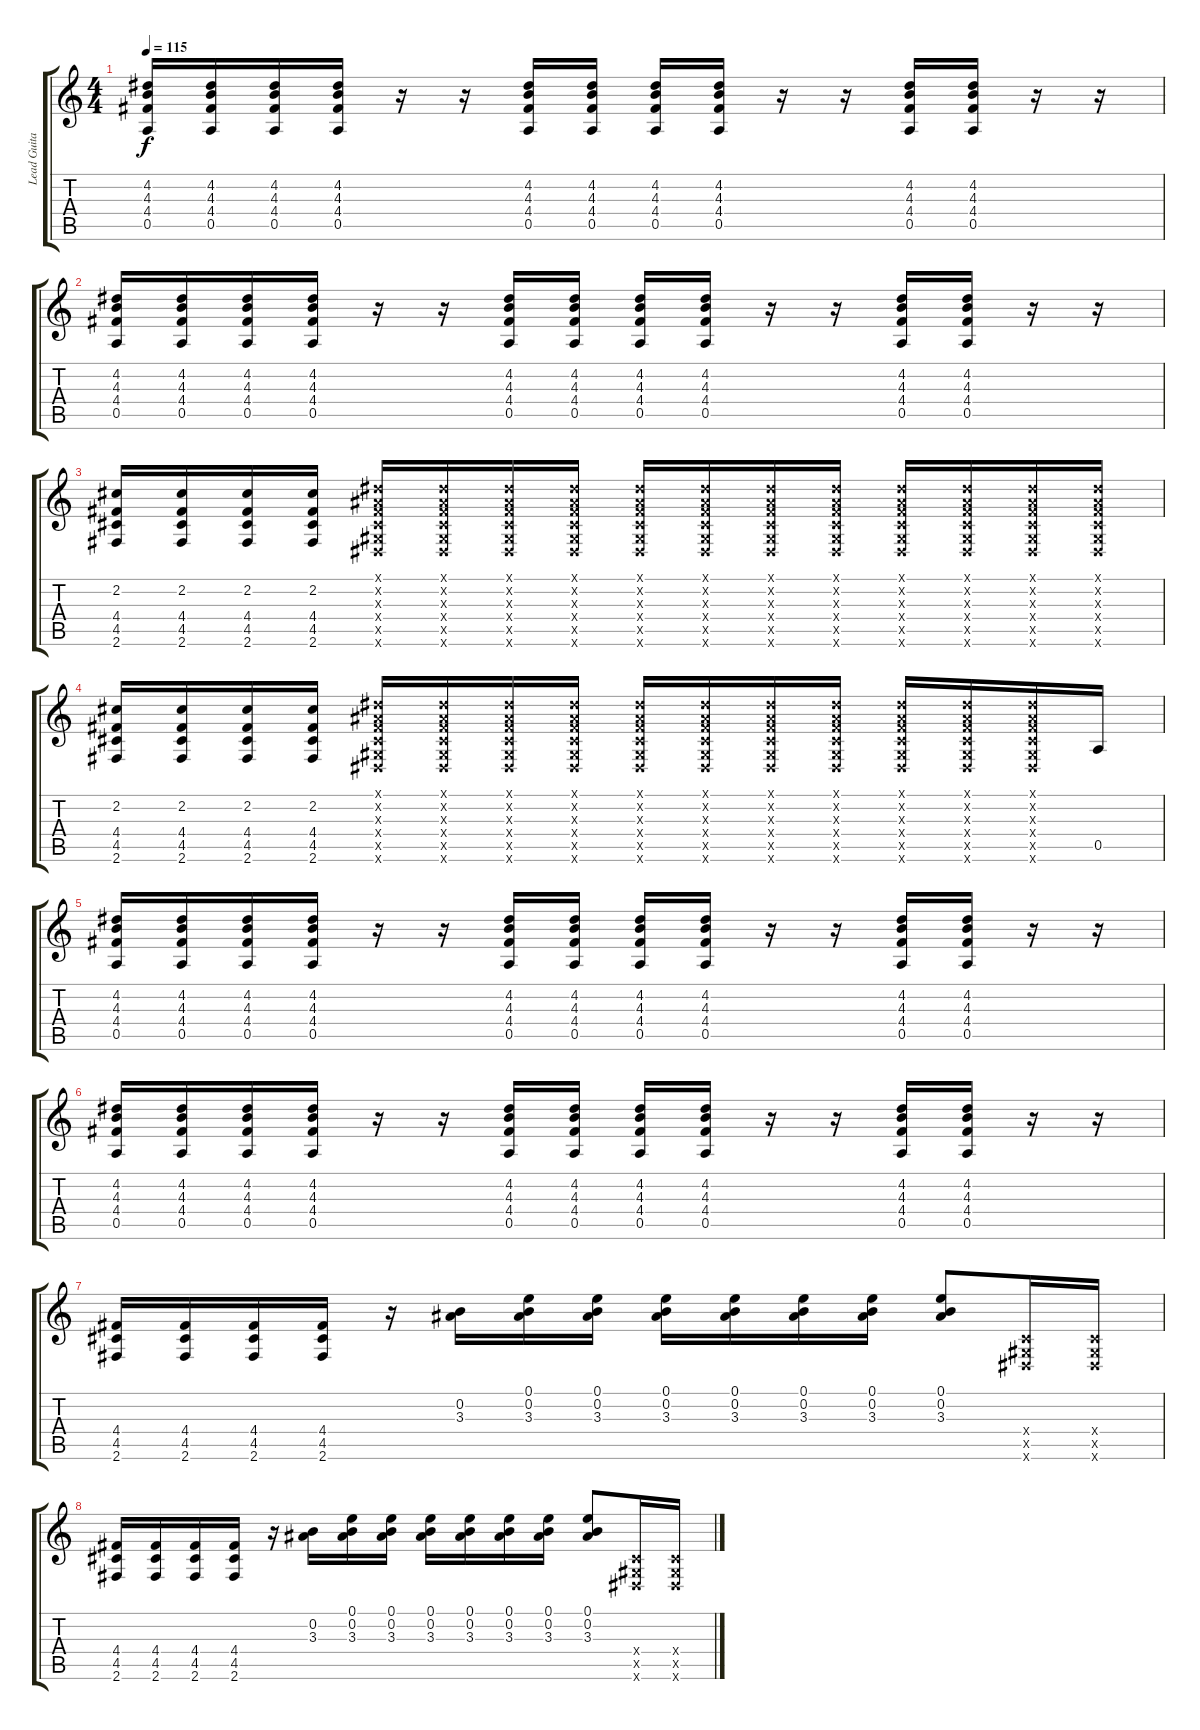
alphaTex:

\track ("Lead Guitar" "Lead Guita") {instrument overdrivenguitar}
\staff {score tabs}
\tuning (E4 B3 G3 D3 A2 E2) {hide}
\ts (4 4)
\tempo 115
\clef g2
\ks c
(4.2 4.3 4.4 0.5).16{dy f} (4.2 4.3 4.4 0.5).16 (4.2 4.3 4.4 0.5).16 (4.2 4.3 4.4 0.5).16 r.16 r.16 (4.2 4.3 4.4 0.5).16 (4.2 4.3 4.4 0.5).16 (4.2 4.3 4.4 0.5).16 (4.2 4.3 4.4 0.5).16 r.16 r.16 (4.2 4.3 4.4 0.5).16 (4.2 4.3 4.4 0.5).16 r.16 r.16 |
(4.2 4.3 4.4 0.5).16 (4.2 4.3 4.4 0.5).16 (4.2 4.3 4.4 0.5).16 (4.2 4.3 4.4 0.5).16 r.16 r.16 (4.2 4.3 4.4 0.5).16 (4.2 4.3 4.4 0.5).16 (4.2 4.3 4.4 0.5).16 (4.2 4.3 4.4 0.5).16 r.16 r.16 (4.2 4.3 4.4 0.5).16 (4.2 4.3 4.4 0.5).16 r.16 r.16 |
(2.2 4.4 4.5 2.6).16 (2.2 4.4 4.5 2.6).16 (2.2 4.4 4.5 2.6).16 (2.2 4.4 4.5 2.6).16 (-1.1{x} -1.2{x} -1.3{x} -1.4{x} -1.5{x} -1.6{x}).16 (-1.1{x} -1.2{x} -1.3{x} -1.4{x} -1.5{x} -1.6{x}).16 (-1.1{x} -1.2{x} -1.3{x} -1.4{x} -1.5{x} -1.6{x}).16 (-1.1{x} -1.2{x} -1.3{x} -1.4{x} -1.5{x} -1.6{x}).16 (-1.1{x} -1.2{x} -1.3{x} -1.4{x} -1.5{x} -1.6{x}).16 (-1.1{x} -1.2{x} -1.3{x} -1.4{x} -1.5{x} -1.6{x}).16 (-1.1{x} -1.2{x} -1.3{x} -1.4{x} -1.5{x} -1.6{x}).16 (-1.1{x} -1.2{x} -1.3{x} -1.4{x} -1.5{x} -1.6{x}).16 (-1.1{x} -1.2{x} -1.3{x} -1.4{x} -1.5{x} -1.6{x}).16 (-1.1{x} -1.2{x} -1.3{x} -1.4{x} -1.5{x} -1.6{x}).16 (-1.1{x} -1.2{x} -1.3{x} -1.4{x} -1.5{x} -1.6{x}).16 (-1.1{x} -1.2{x} -1.3{x} -1.4{x} -1.5{x} -1.6{x}).16 |
(2.2 4.4 4.5 2.6).16 (2.2 4.4 4.5 2.6).16 (2.2 4.4 4.5 2.6).16 (2.2 4.4 4.5 2.6).16 (-1.1{x} -1.2{x} -1.3{x} -1.4{x} -1.5{x} -1.6{x}).16 (-1.1{x} -1.2{x} -1.3{x} -1.4{x} -1.5{x} -1.6{x}).16 (-1.1{x} -1.2{x} -1.3{x} -1.4{x} -1.5{x} -1.6{x}).16 (-1.1{x} -1.2{x} -1.3{x} -1.4{x} -1.5{x} -1.6{x}).16 (-1.1{x} -1.2{x} -1.3{x} -1.4{x} -1.5{x} -1.6{x}).16 (-1.1{x} -1.2{x} -1.3{x} -1.4{x} -1.5{x} -1.6{x}).16 (-1.1{x} -1.2{x} -1.3{x} -1.4{x} -1.5{x} -1.6{x}).16 (-1.1{x} -1.2{x} -1.3{x} -1.4{x} -1.5{x} -1.6{x}).16 (-1.1{x} -1.2{x} -1.3{x} -1.4{x} -1.5{x} -1.6{x}).16 (-1.1{x} -1.2{x} -1.3{x} -1.4{x} -1.5{x} -1.6{x}).16 (-1.1{x} -1.2{x} -1.3{x} -1.4{x} -1.5{x} -1.6{x}).16 0.5.16 |
(4.2 4.3 4.4 0.5).16 (4.2 4.3 4.4 0.5).16 (4.2 4.3 4.4 0.5).16 (4.2 4.3 4.4 0.5).16 r.16 r.16 (4.2 4.3 4.4 0.5).16 (4.2 4.3 4.4 0.5).16 (4.2 4.3 4.4 0.5).16 (4.2 4.3 4.4 0.5).16 r.16 r.16 (4.2 4.3 4.4 0.5).16 (4.2 4.3 4.4 0.5).16 r.16 r.16 |
(4.2 4.3 4.4 0.5).16 (4.2 4.3 4.4 0.5).16 (4.2 4.3 4.4 0.5).16 (4.2 4.3 4.4 0.5).16 r.16 r.16 (4.2 4.3 4.4 0.5).16 (4.2 4.3 4.4 0.5).16 (4.2 4.3 4.4 0.5).16 (4.2 4.3 4.4 0.5).16 r.16 r.16 (4.2 4.3 4.4 0.5).16 (4.2 4.3 4.4 0.5).16 r.16 r.16 |
(4.4 4.5 2.6).16 (4.4 4.5 2.6).16 (4.4 4.5 2.6).16 (4.4 4.5 2.6).16 r.16 (0.2 3.3).16 (0.1 0.2 3.3).16 (0.1 0.2 3.3).16 (0.1 0.2 3.3).16 (0.1 0.2 3.3).16 (0.1 0.2 3.3).16 (0.1 0.2 3.3).16 (0.1 0.2 3.3).8 (-1.4{x} -1.5{x} -1.6{x}).16 (-1.4{x} -1.5{x} -1.6{x}).16 |
(4.4 4.5 2.6).16 (4.4 4.5 2.6).16 (4.4 4.5 2.6).16 (4.4 4.5 2.6).16 r.16 (0.2 3.3).16 (0.1 0.2 3.3).16 (0.1 0.2 3.3).16 (0.1 0.2 3.3).16 (0.1 0.2 3.3).16 (0.1 0.2 3.3).16 (0.1 0.2 3.3).16 (0.1 0.2 3.3).8 (-1.4{x} -1.5{x} -1.6{x}).16 (-1.4{x} -1.5{x} -1.6{x}).16
